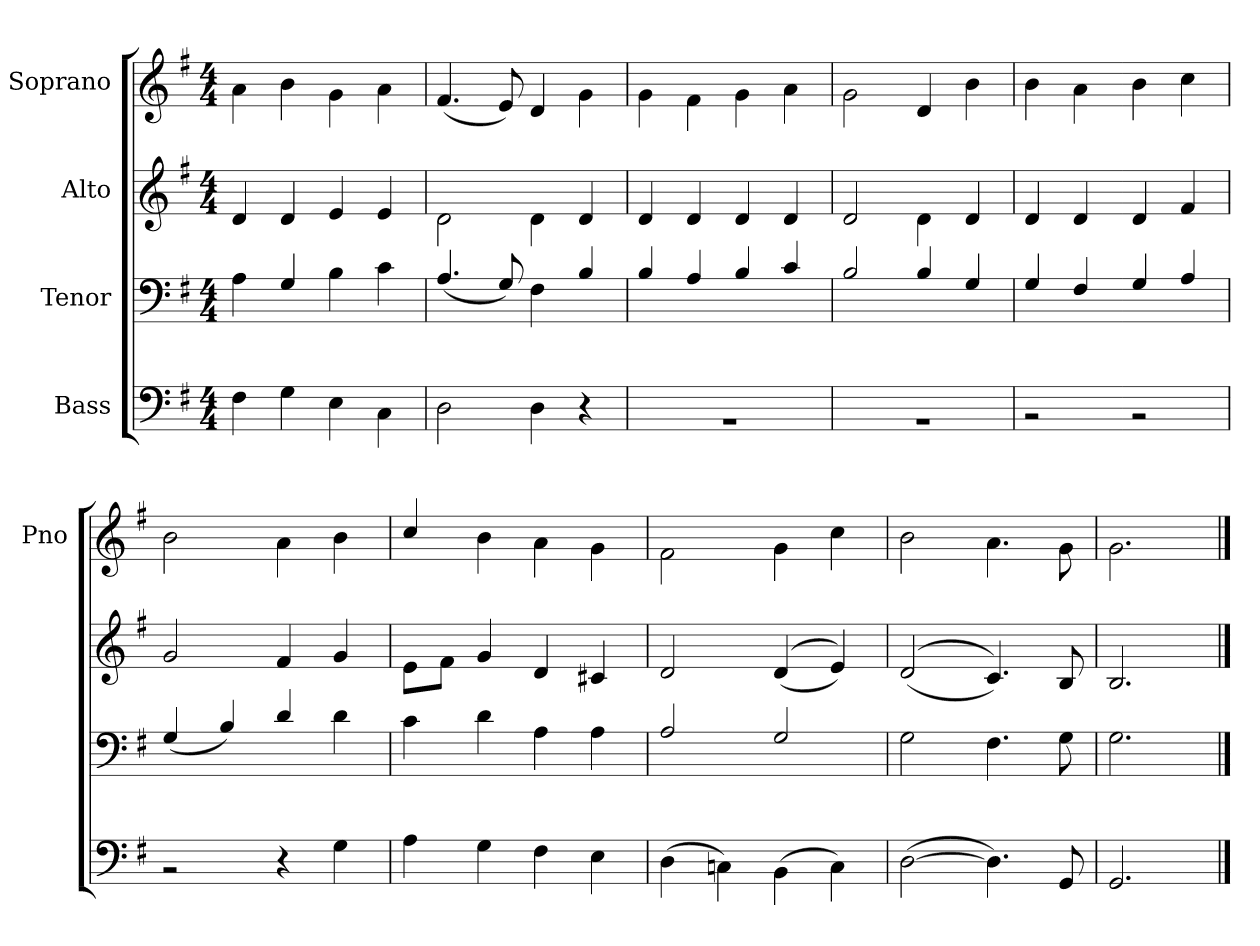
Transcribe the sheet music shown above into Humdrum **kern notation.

**kern	**kern	**kern	**kern
*part4	*part3	*part2	*part1
*staff4	*staff3	*staff2	*staff1
*I"Bass	*I"Tenor	*I"Alto	*I"Soprano
*	*	*	*I'Pno
*clefF4	*clefF4	*clefG2	*clefG2
*k[f#]	*k[f#]	*k[f#]	*k[f#]
*G:	*G:	*G:	*G:
*M4/4	*M4/4	*M4/4	*M4/4
=	=	=	=
4F#\	4A\	4d/	4a\
4G\	4G/	4d/	4b\
4E\	4B\	4e/	4g\
4C\	4c\	4e/	4a\
=	=	=	=
2D\	(>4.A/	2d\	(>4.f#/
.	8G/)	.	8e/)
4D\	4F#\	4d\	4d/
4r	4B/	4d/	4g\
=	=	=	=
1rBB	4B/	4d/	4g\
.	4A/	4d/	4f#\
.	4B/	4d/	4g\
.	4c/	4d/	4a\
=	=	=	=
1rBB	2B/	2d/	2g\
.	4B/	4d\	4d/
.	4G/	4d/	4b\
=	=	=	=
2rBB	4G/	4d/	4b\
.	4F#/	4d/	4a\
=-	=-	=-	=-
2rBB	4G/	4d/	4b\
.	4A/	4f#/	4cc\
=	=	=	=
2rBB	(>4G/	2g/	2b\
.	4B/)	.	.
4r	4d/	4f#/	4a\
4G\	4d\	4g/	4b\
=	=	=	=
4A\	4c\	8e\L	4cc/
.	.	8f#\J	.
4G\	4d\	4g/	4b\
4F#\	4A\	4d/	4a\
4E\	4A\	4c#X/	4g\
=	=	=	=
(<4D\	2A/	2d/	2f#\
4Cn\)	.	.	.
(<4BB\	2G/	(>(<4d/	4g\
4C\)	.	4e/))	4cc\
=	=	=	=
(>[2D\	2G\	(>(<2d/	2b\
4.D\])	4.F#\	4.c/))	4.a\
8GG/	8G\	8B/	8g\
=	=	=	=
2.GG/	2.G\	2.B/	2.g\
==	==	==	==
*-	*-	*-	*-
